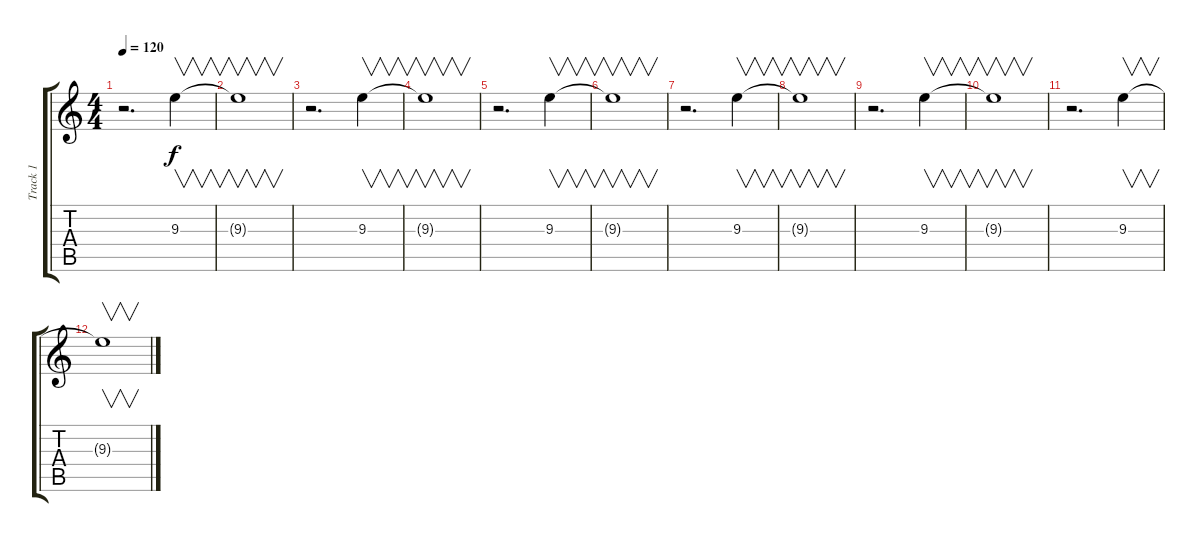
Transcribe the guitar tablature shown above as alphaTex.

\track ("Track 1" "Track 1") {instrument electricguitarclean}
\staff {score tabs}
\tuning (E4 B3 G3 D3 A2 E2) {hide}
\ts (4 4)
\tempo 120
\clef g2
\ks c
r.2{d dy f} 9.3.4{v} |
9.3{t}.1{v} |
r.2{d} 9.3.4{v} |
9.3{t}.1{v} |
r.2{d} 9.3.4{v} |
9.3{t}.1{v} |
r.2{d} 9.3.4{v} |
9.3{t}.1{v} |
r.2{d} 9.3.4{v} |
9.3{t}.1{v} |
r.2{d} 9.3.4{v} |
9.3{t}.1{v}
